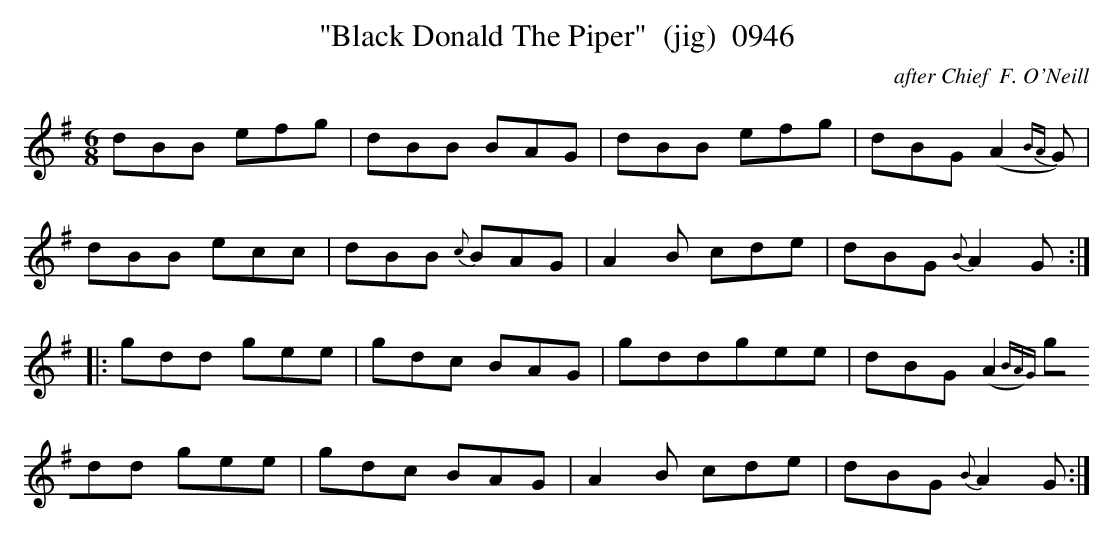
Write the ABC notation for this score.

X:1
T:"Black Donald The Piper"  (jig)  0946
C:after Chief  F. O'Neill
BRENNAN July 2003 (HTTP://WWW.SOSYOURMOM.COM)
M:6/8
L:1/8
K:G
dBB efg|dBB BAG|dBB efg|dBG (A2{BA}G)|
dBB ecc|dBB {c}BAG|A2B cde|dBG {B}A2G:|
|:gdd gee|gdc BAG|gddgee|dBG (A2{BA)G)|
gdd gee|gdc BAG|A2B cde|dBG {B}A2G:|
